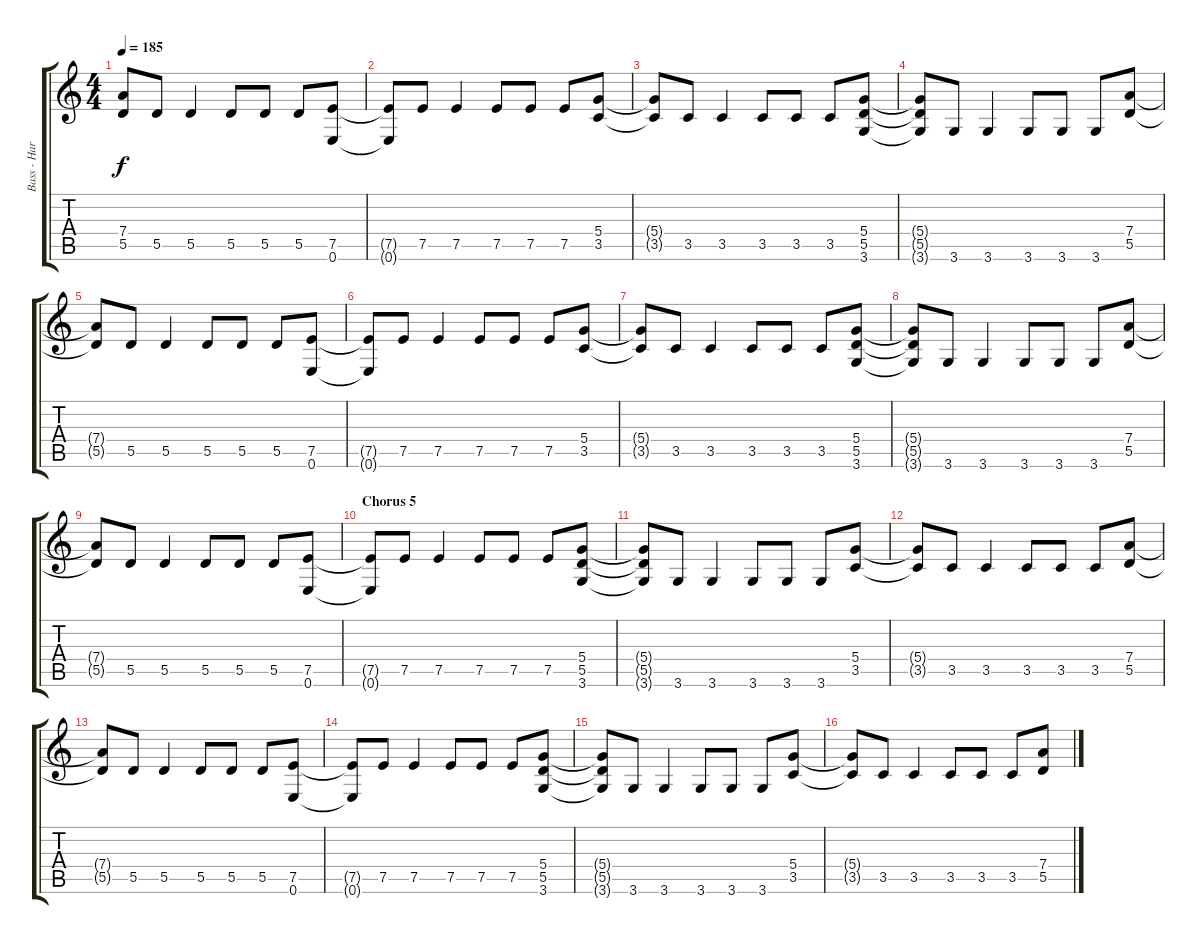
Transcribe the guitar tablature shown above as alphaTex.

\track ("Bass - Harris" "Bass - Har") {instrument electricbassfinger}
\staff {score tabs}
\tuning (E4 B3 G3 D3 A2 E2) {hide}
\ts (4 4)
\tempo 185
\clef g2
\ks c
(7.4{t} 5.5{t}).8{dy f} 5.5.8 5.5.4 5.5.8 5.5.8 5.5.8 (7.5 0.6).8 |
\section ("" "")
(7.5{t} 0.6{t}).8 7.5.8 7.5.4 7.5.8 7.5.8 7.5.8 (5.4 3.5).8 |
(5.4{t} 3.5{t}).8 3.5.8 3.5.4 3.5.8 3.5.8 3.5.8 (5.4 5.5 3.6).8 |
(5.4{t} 5.5{t} 3.6{t}).8 3.6.8 3.6.4 3.6.8 3.6.8 3.6.8 (7.4 5.5).8 |
(7.4{t} 5.5{t}).8 5.5.8 5.5.4 5.5.8 5.5.8 5.5.8 (7.5 0.6).8 |
(7.5{t} 0.6{t}).8 7.5.8 7.5.4 7.5.8 7.5.8 7.5.8 (5.4 3.5).8 |
(5.4{t} 3.5{t}).8 3.5.8 3.5.4 3.5.8 3.5.8 3.5.8 (5.4 5.5 3.6).8 |
(5.4{t} 5.5{t} 3.6{t}).8 3.6.8 3.6.4 3.6.8 3.6.8 3.6.8 (7.4 5.5).8 |
(7.4{t} 5.5{t}).8 5.5.8 5.5.4 5.5.8 5.5.8 5.5.8 (7.5 0.6).8 |
\section ("" "Chorus 5")
(7.5{t} 0.6{t}).8 7.5.8 7.5.4 7.5.8 7.5.8 7.5.8 (5.4 5.5 3.6).8 |
(5.4{t} 5.5{t} 3.6{t}).8 3.6.8 3.6.4 3.6.8 3.6.8 3.6.8 (5.4 3.5).8 |
(5.4{t} 3.5{t}).8 3.5.8 3.5.4 3.5.8 3.5.8 3.5.8 (7.4 5.5).8 |
(7.4{t} 5.5{t}).8 5.5.8 5.5.4 5.5.8 5.5.8 5.5.8 (7.5 0.6).8 |
(7.5{t} 0.6{t}).8 7.5.8 7.5.4 7.5.8 7.5.8 7.5.8 (5.4 5.5 3.6).8 |
(5.4{t} 5.5{t} 3.6{t}).8 3.6.8 3.6.4 3.6.8 3.6.8 3.6.8 (5.4 3.5).8 |
(5.4{t} 3.5{t}).8 3.5.8 3.5.4 3.5.8 3.5.8 3.5.8 (7.4 5.5).8
